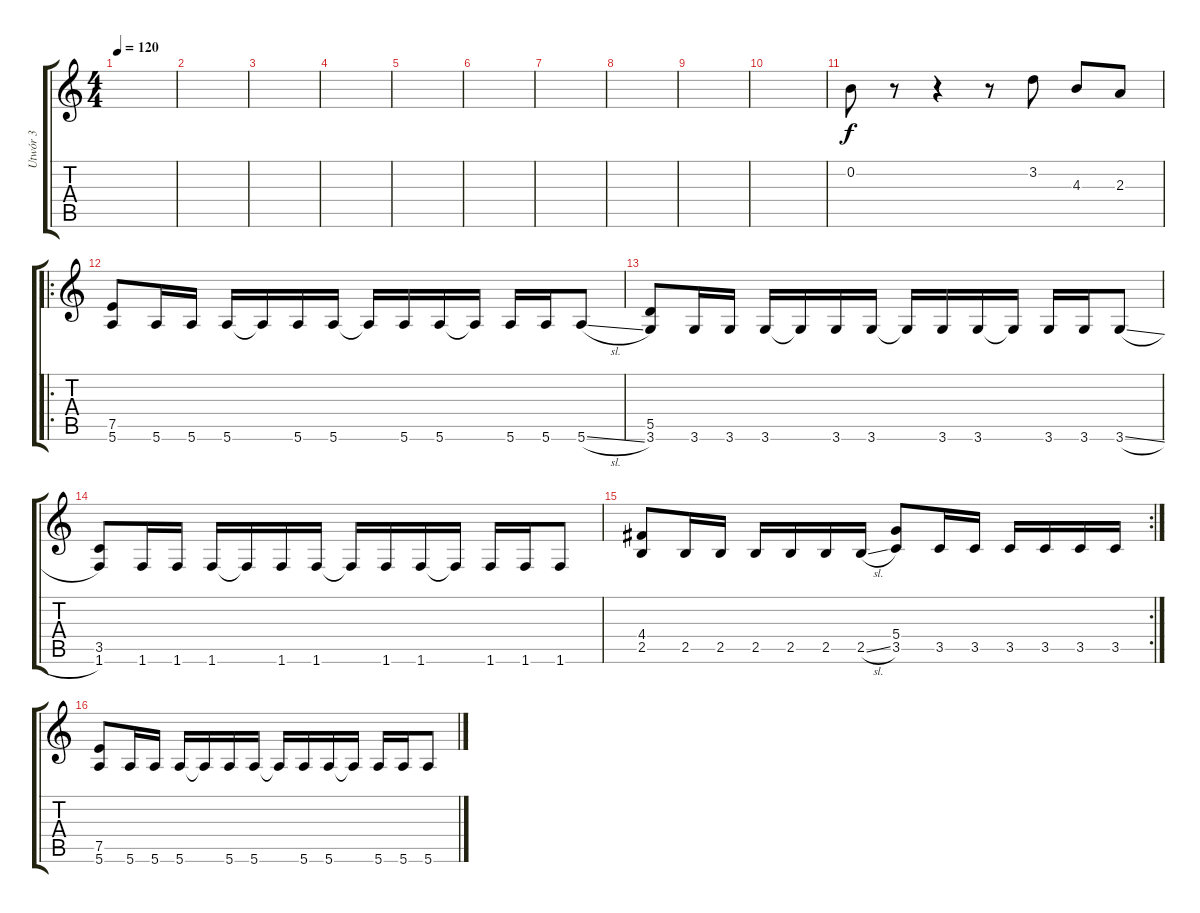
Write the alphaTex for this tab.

\track ("Utwór 3" "Utwór 3") {instrument distortionguitar}
\staff {score tabs}
\tuning (E4 B3 G3 D3 A2 E2) {hide}
\ts (4 4)
\tempo 120
\clef g2
\ks c
|
|
|
|
|
|
|
|
|
|
0.2.8 r.8 r.4 r.8 3.2.8 4.3.8 2.3.8 |
\ro
(7.5 5.6).8 5.6.16 5.6.16 5.6.16 5.6{t}.16 5.6.16 5.6.16 5.6{t}.16 5.6.16 5.6.16 5.6{t}.16 5.6.16 5.6.16 5.6{sl}.8 |
(5.5 3.6).8 3.6.16 3.6.16 3.6.16 3.6{t}.16 3.6.16 3.6.16 3.6{t}.16 3.6.16 3.6.16 3.6{t}.16 3.6.16 3.6.16 3.6{sl}.8 |
(3.5 1.6).8 1.6.16 1.6.16 1.6.16 1.6{t}.16 1.6.16 1.6.16 1.6{t}.16 1.6.16 1.6.16 1.6{t}.16 1.6.16 1.6.16 1.6.8 |
\rc 2
(4.4 2.5).8 2.5.16 2.5.16 2.5.16 2.5.16 2.5.16 2.5{sl}.16 (5.4 3.5).8 3.5.16 3.5.16 3.5.16 3.5.16 3.5.16 3.5.16 |
(7.5 5.6).8 5.6.16 5.6.16 5.6.16 5.6{t}.16 5.6.16 5.6.16 5.6{t}.16 5.6.16 5.6.16 5.6{t}.16 5.6.16 5.6.16 5.6{sl}.8
